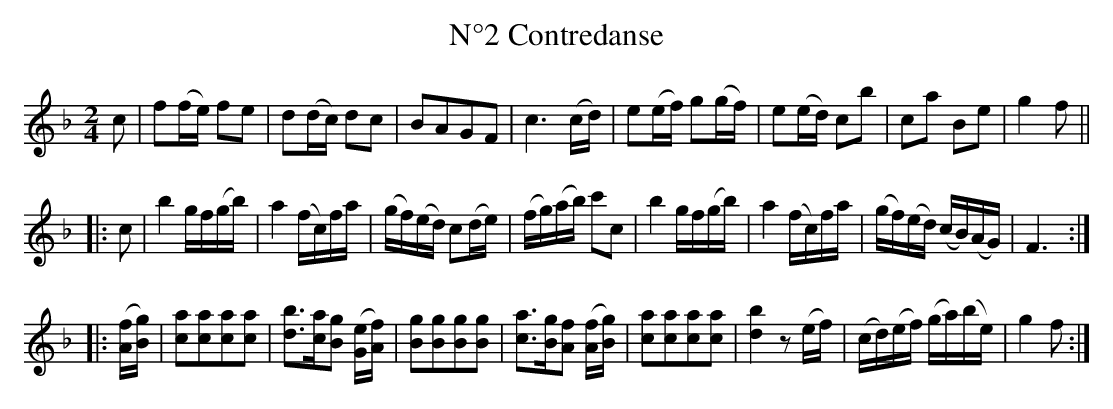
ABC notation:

X:1
T:N°2 Contredanse
M:2/4
K:Fmaj
L:1/16
c2|f2(fe) f2e2|d2(dc) d2c2|B2A2G2F2|c6 (cd)|e2(ef) g2(gf)|e2(ed) c2b2|c2a2 B2e2|g4 f2||
|:c2|b4 gf(gb)|a4 (fc)fa|(gf)(ed) c2(de)|(fg)(ab) c'2c2|b4 gf(gb)|a4 (fc)fa|(gf)(ed) (cB)(AG)|F6:|
|:([Af][Bg])|[ca]2[ca]2[ca]2[ca]2|[db]3[ca][Bg]2 ([Ge][Af])|[Bg]2[Bg]2[Bg]2[Bg]2|[ca]3[Bg][Af]2 ([Af][Bg])|[ca]2[ca]2[ca]2[ca]2|[db]4 z2 (ef)|(cd)(ef) (ga)(be)|g4 f2:|]
